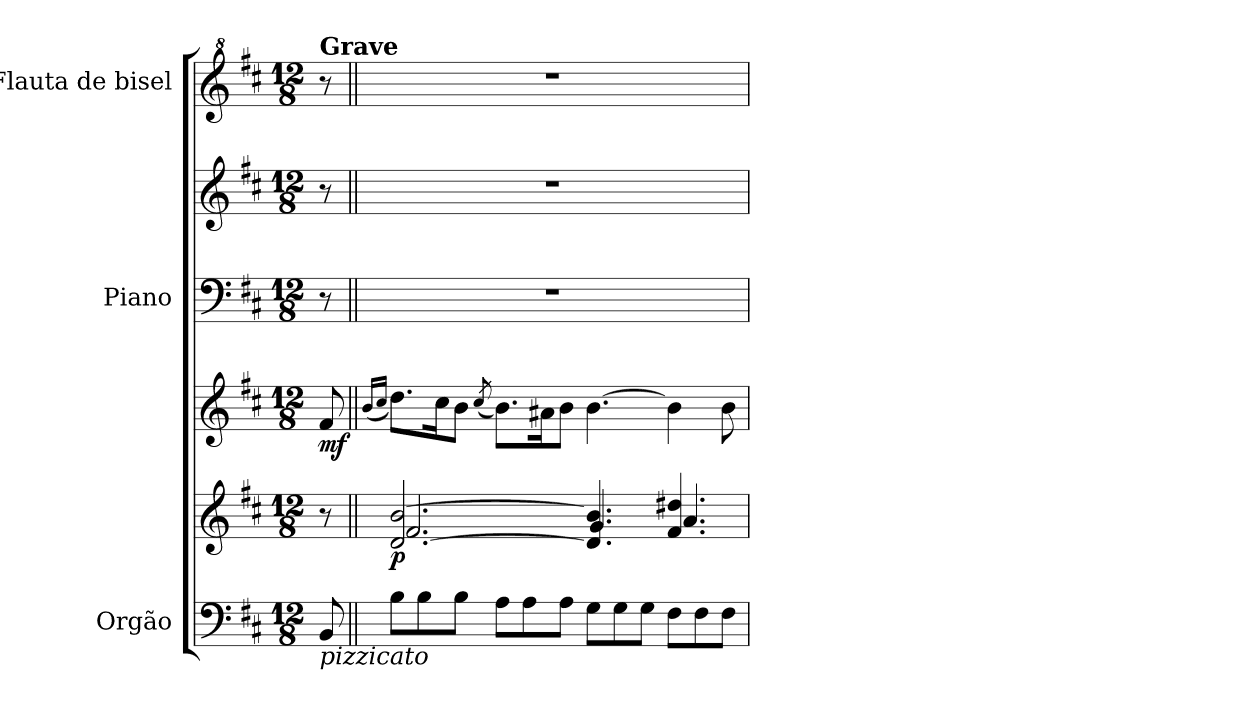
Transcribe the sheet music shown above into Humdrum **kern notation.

**kern	**kern	**kern	**dynam	**kern	**kern	**kern
*part3	*part3	*part3	*part3	*part2	*part2	*part1
*staff6	*staff5	*staff4	*staff4/5/6	*staff3	*staff2	*staff1
*I"Orgão	*	*	*	*I"Piano	*	*I"Flauta de bisel
*	*	*	*	*I'Pno	*	*
*clefF4	*clefG2	*clefG2	*	*clefF4	*clefG2	*clefG^2
*k[f#c#]	*k[f#c#]	*k[f#c#]	*	*k[f#c#]	*k[f#c#]	*k[f#c#]
*M12/8	*M12/8	*M12/8	*	*M12/8	*M12/8	*M12/8
*MM60	*MM60	*MM60	*	*MM60	*MM60	*MM60
=1	=1	=1	=1	=1	=1	=1
!	!	!	!	!	!	!LO:TX:a:B:t=Grave
!LO:TX:b:i:t=pizzicato	!	!	!	!	!	!
!	!	!	!LO:DY:b	!	!	!
8BB/	8r	8f#/	mf	8r	8r	8r
=2||	=2||	=2||	=2||	=2||	=2||	=2||
.	.	(<16qb/LL	.	.	.	.
.	.	16qcc#/JJ	.	.	.	.
*	*^	*	*	*	*	*
!	!	!	!	!LO:DY:b=2	!	!	!
8B\L	[2.d/ [2.b/	2.f#/	8.dd\L)	p	1.r	1.r	1.r
8B\	.	.	.	.	.	.	.
.	.	.	16cc#\K	.	.	.	.
8B\J	.	.	8b\J	.	.	.	.
.	.	.	(<8qcc#/	.	.	.	.
8A\L	.	.	8.b\L)	.	.	.	.
8A\	.	.	.	.	.	.	.
.	.	.	16a#X\K	.	.	.	.
8A\J	.	.	8b\J	.	.	.	.
8G\L	4.d/] 4.b/]	4.g/	[4.b\	.	.	.	.
8G\	.	.	.	.	.	.	.
8G\J	.	.	.	.	.	.	.
8F#\L	4.f#/ 4.dd#X/	4.a/	4b\]	.	.	.	.
8F#\	.	.	.	.	.	.	.
8F#\J	.	.	8b\	.	.	.	.
*	*v	*v	*	*	*	*	*
=	=	=	=	=	=	=
*-	*-	*-	*-	*-	*-	*-
